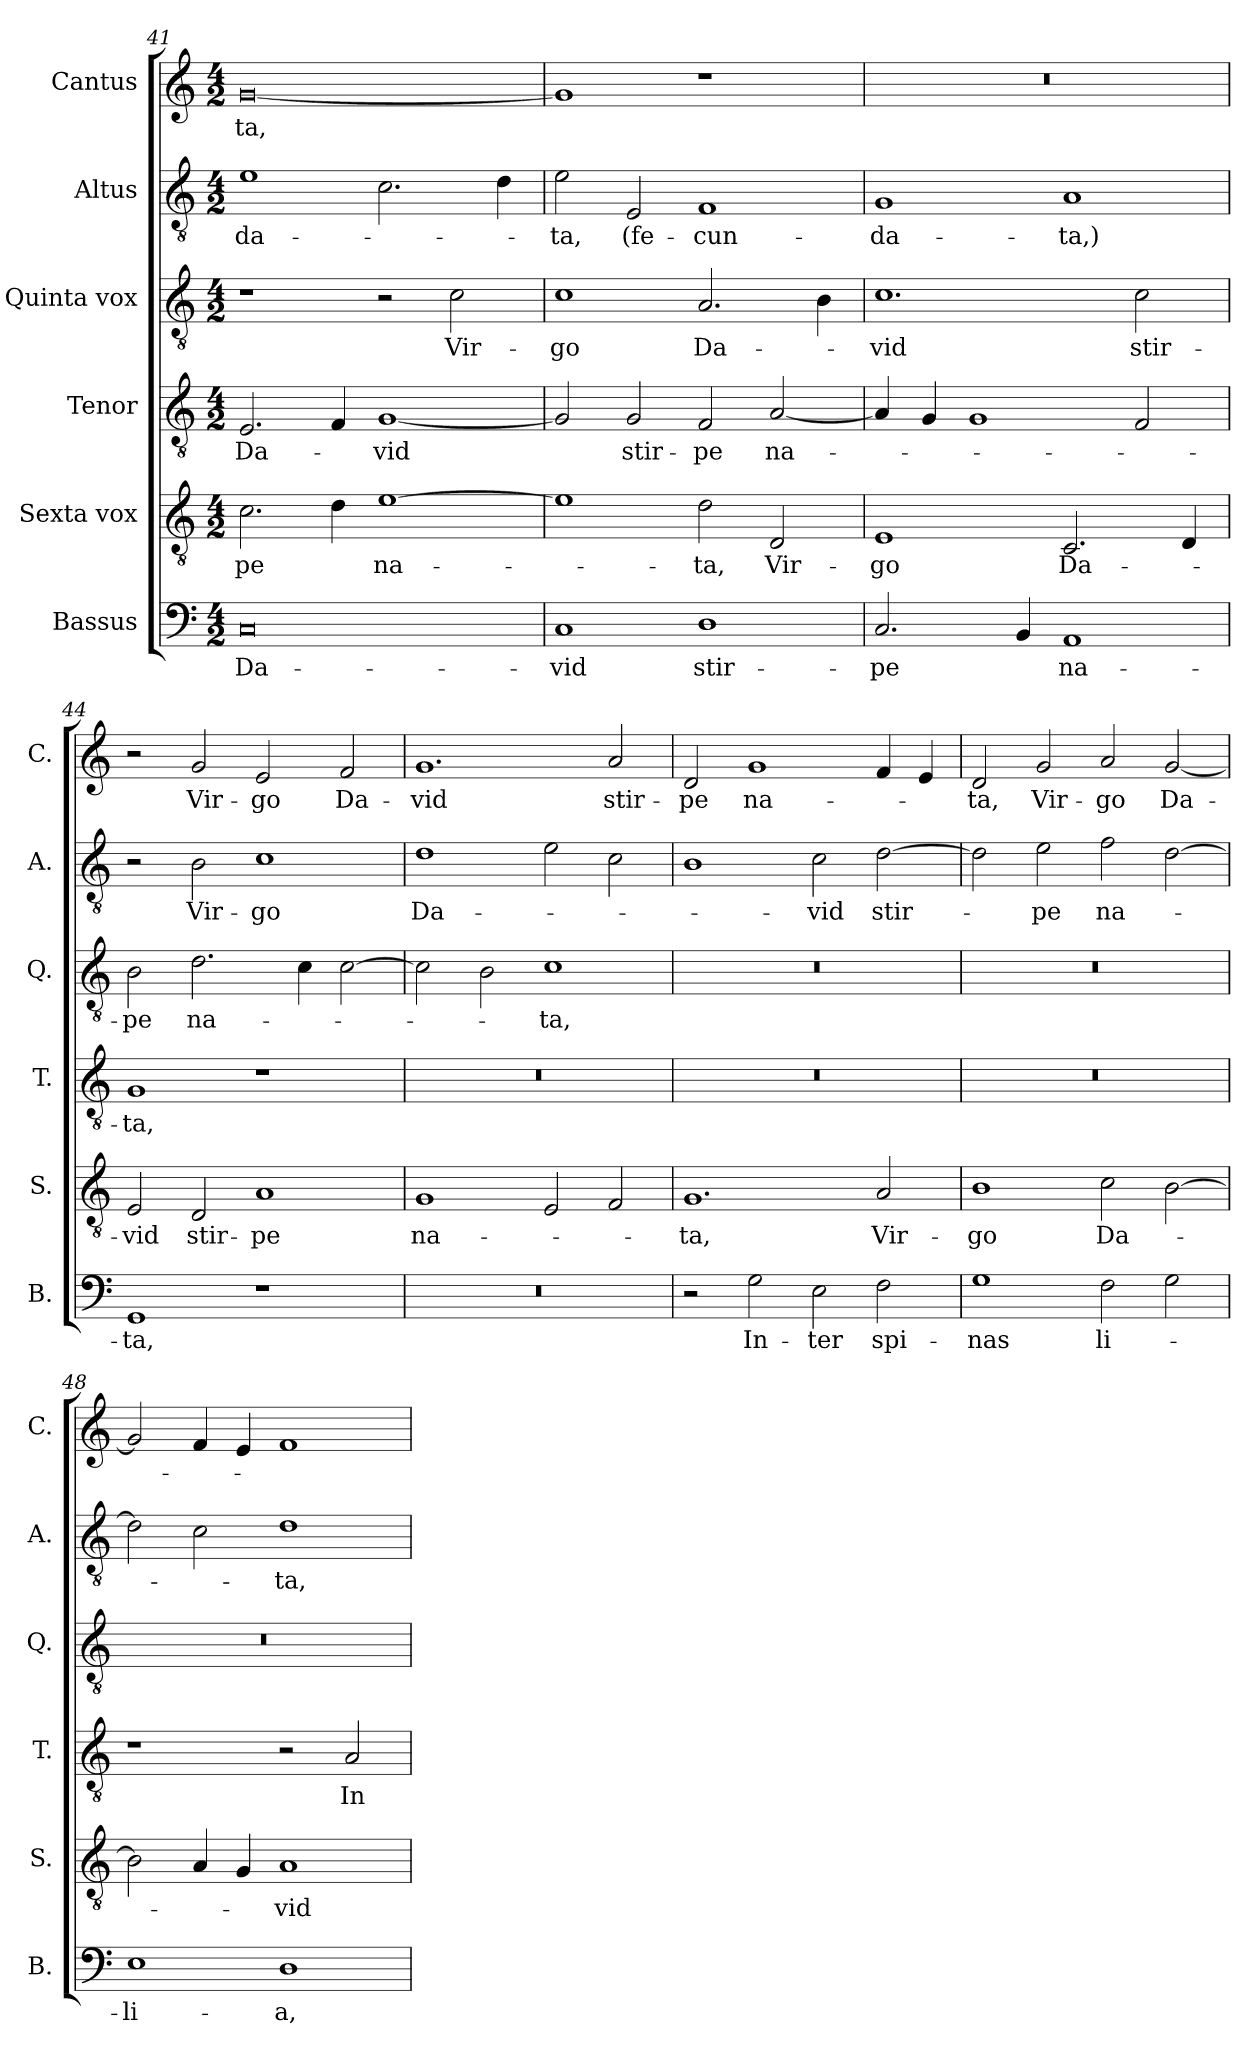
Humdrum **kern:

**kern	**text	**kern	**text	**kern	**text	**kern	**text	**kern	**text	**kern	**text
*part6	*part6	*part5	*part5	*part4	*part4	*part3	*part3	*part2	*part2	*part1	*part1
*staff6	*staff6	*staff5	*staff5	*staff4	*staff4	*staff3	*staff3	*staff2	*staff2	*staff1	*staff1
*I"Bassus	*	*I"Sexta vox	*	*I"Tenor	*	*I"Quinta vox	*	*I"Altus	*	*I"Cantus	*
*I'B.	*	*I'S.	*	*I'T.	*	*I'Q.	*	*I'A.	*	*I'C.	*
*clefF4	*	*clefGv2	*	*clefGv2	*	*clefGv2	*	*clefGv2	*	*clefG2	*
*k[]	*	*k[]	*	*k[]	*	*k[]	*	*k[]	*	*k[]	*
*M4/2	*	*M4/2	*	*M4/2	*	*M4/2	*	*M4/2	*	*M4/2	*
=41	=41	=41	=41	=41	=41	=41	=41	=41	=41	=41	=41
!	!LO:LY:b	!	!LO:LY:b	!	!LO:LY:b	!	!	!	!LO:LY:b	!	!LO:LY:b
0C	Da-	2.c\	-pe	2.E/	Da-	1r	.	1e	-da-	[0g	-ta,
.	.	4d\	.	4F/	.	.	.	.	.	.	.
!	!	!	!LO:LY:b	!	!LO:LY:b	!	!	!	!	!	!
.	.	[1e	na-	[1G	-vid	2r	.	2.c\	.	.	.
!	!	!	!	!	!	!	!LO:LY:b	!	!	!	!
.	.	.	.	.	.	2c\	Vir-	.	.	.	.
.	.	.	.	.	.	.	.	4d\	.	.	.
=42	=42	=42	=42	=42	=42	=42	=42	=42	=42	=42	=42
!	!LO:LY:b	!	!	!	!	!	!LO:LY:b	!	!LO:LY:b	!	!
1C	-vid	1e]	.	2G/]	.	1c	-go	2e\	-ta,	1g]	.
!	!	!	!	!	!LO:LY:b	!	!	!	!LO:LY:b	!	!
.	.	.	.	2G/	stir-	.	.	2E/	(fe-	.	.
!	!LO:LY:b	!	!LO:LY:b	!	!LO:LY:b	!	!LO:LY:b	!	!LO:LY:b	!	!
1D	stir-	2d\	-ta,	2F/	-pe	2.A/	Da-	1F	-cun-	1r	.
!	!	!	!LO:LY:b	!	!LO:LY:b	!	!	!	!	!	!
.	.	2D/	Vir-	[2A/	na-	.	.	.	.	.	.
.	.	.	.	.	.	4B\	.	.	.	.	.
=43	=43	=43	=43	=43	=43	=43	=43	=43	=43	=43	=43
!	!LO:LY:b	!	!LO:LY:b	!	!	!	!LO:LY:b	!	!LO:LY:b	!	!
2.C/	-pe	1E	-go	4A/]	.	1.c	-vid	1G	-da-	0r	.
.	.	.	.	4G/	.	.	.	.	.	.	.
.	.	.	.	1G	.	.	.	.	.	.	.
4BB/	.	.	.	.	.	.	.	.	.	.	.
!	!LO:LY:b	!	!LO:LY:b	!	!	!	!	!	!LO:LY:b	!	!
1AA	na-	2.C/	Da-	.	.	.	.	1A	-ta,)	.	.
!	!	!	!	!	!	!	!LO:LY:b	!	!	!	!
.	.	.	.	2F/	.	2c\	stir-	.	.	.	.
.	.	4D/	.	.	.	.	.	.	.	.	.
!!LO:LB:g=z
=44	=44	=44	=44	=44	=44	=44	=44	=44	=44	=44	=44
!	!LO:LY:b	!	!LO:LY:b	!	!LO:LY:b	!	!LO:LY:b	!	!	!	!
1GG	-ta,	2E/	-vid	1G	-ta,	2B\	-pe	2r	.	2r	.
!	!	!	!LO:LY:b	!	!	!	!LO:LY:b	!	!LO:LY:b	!	!LO:LY:b
.	.	2D/	stir-	.	.	2.d\	na-	2B\	Vir-	2g/	Vir-
!	!	!	!LO:LY:b	!	!	!	!	!	!LO:LY:b	!	!LO:LY:b
1r	.	1A	-pe	1r	.	.	.	1c	-go	2e/	-go
.	.	.	.	.	.	4c\	.	.	.	.	.
!	!	!	!	!	!	!	!	!	!	!	!LO:LY:b
.	.	.	.	.	.	[2c\	.	.	.	2f/	Da-
=45	=45	=45	=45	=45	=45	=45	=45	=45	=45	=45	=45
!	!	!	!LO:LY:b	!	!	!	!	!	!LO:LY:b	!	!LO:LY:b
0r	.	1G	na-	0r	.	2c\]	.	1d	Da-	1.g	-vid
.	.	.	.	.	.	2B\	.	.	.	.	.
!	!	!	!	!	!	!	!LO:LY:b	!	!	!	!
.	.	2E/	.	.	.	1c	-ta,	2e\	.	.	.
!	!	!	!	!	!	!	!	!	!	!	!LO:LY:b
.	.	2F/	.	.	.	.	.	2c\	.	2a/	stir-
=46	=46	=46	=46	=46	=46	=46	=46	=46	=46	=46	=46
!	!	!	!LO:LY:b	!	!	!	!	!	!	!	!LO:LY:b
2r	.	1.G	-ta,	0r	.	0r	.	1B	.	2d/	-pe
!	!LO:LY:b	!	!	!	!	!	!	!	!	!	!LO:LY:b
2G\	In-	.	.	.	.	.	.	.	.	1g	na-
!	!LO:LY:b	!	!	!	!	!	!	!	!LO:LY:b	!	!
2E\	-ter	.	.	.	.	.	.	2c\	-vid	.	.
!	!LO:LY:b	!	!LO:LY:b	!	!	!	!	!	!LO:LY:b	!	!
2F\	spi-	2A/	Vir-	.	.	.	.	[2d\	stir-	4f/	.
.	.	.	.	.	.	.	.	.	.	4e/	.
=47	=47	=47	=47	=47	=47	=47	=47	=47	=47	=47	=47
!	!LO:LY:b	!	!LO:LY:b	!	!	!	!	!	!	!	!LO:LY:b
1G	-nas	1B	-go	0r	.	0r	.	2d\]	.	2d/	-ta,
!	!	!	!	!	!	!	!	!	!LO:LY:b	!	!LO:LY:b
.	.	.	.	.	.	.	.	2e\	-pe	2g/	Vir-
!	!LO:LY:b	!	!LO:LY:b	!	!	!	!	!	!LO:LY:b	!	!LO:LY:b
2F\	li-	2c\	Da-	.	.	.	.	2f\	na-	2a/	-go
!	!	!	!	!	!	!	!	!	!	!	!LO:LY:b
2G\	.	[2B\	.	.	.	.	.	[2d\	.	[2g/	Da-
=48	=48	=48	=48	=48	=48	=48	=48	=48	=48	=48	=48
!	!LO:LY:b	!	!	!	!	!	!	!	!	!	!
1E	-li-	2B\]	.	1r	.	0r	.	2d\]	.	2g/]	.
.	.	4A/	.	.	.	.	.	2c\	.	4f/	.
.	.	4G/	.	.	.	.	.	.	.	4e/	.
!	!LO:LY:b	!	!LO:LY:b	!	!	!	!	!	!LO:LY:b	!	!
1D	-a,	1A	-vid	2r	.	.	.	1d	-ta,	1f	.
!	!	!	!	!	!LO:LY:b	!	!	!	!	!	!
.	.	.	.	2A/	In-	.	.	.	.	.	.
=	=	=	=	=	=	=	=	=	=	=	=
*-	*-	*-	*-	*-	*-	*-	*-	*-	*-	*-	*-
